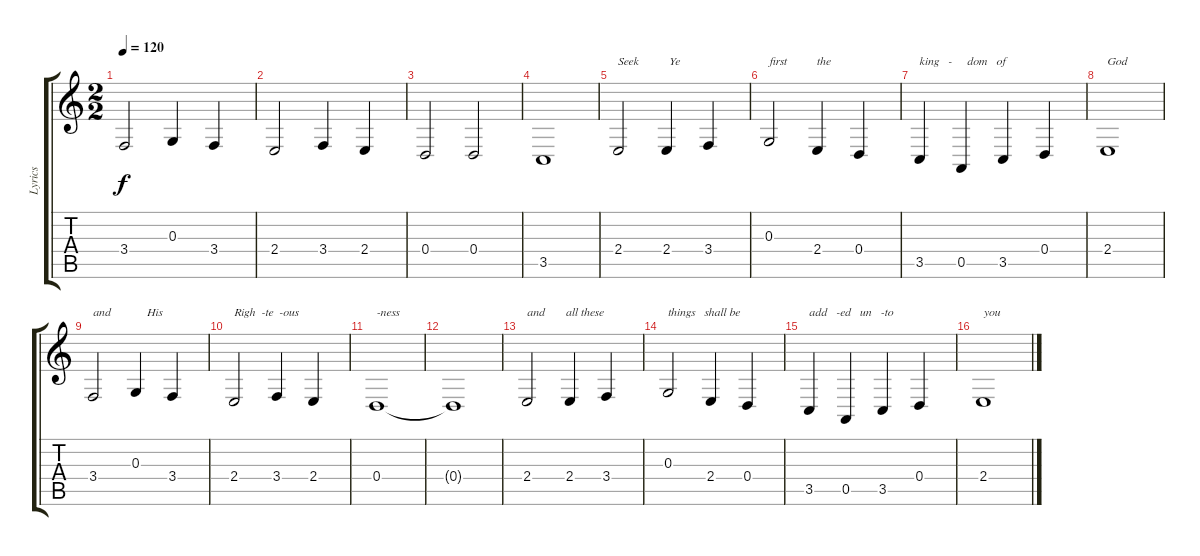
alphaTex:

\track ("Lyrics" "Lyrics") {instrument acousticgrandpiano}
\staff {score tabs}
\tuning (E4 B3 G3 D3 A2 E2) {hide}
\ts (2 2)
\tempo 120
\clef g2
\ks c
3.4.2{dy f instrument acousticgrandpiano} 0.3.4 3.4.4 |
2.4.2 3.4.4 2.4.4 |
0.4.2 0.4.2 |
3.5.1 |
2.4.2{txt "Seek          Ye"} 2.4.4 3.4.4 |
0.3.2{txt "first          the "} 2.4.4 0.4.4 |
3.5.4{txt "king   -     dom   of"} 0.5.4 3.5.4 0.4.4 |
2.4.1{txt "God"} |
3.4.2{txt "and            His"} 0.3.4 3.4.4 |
2.4.2{txt "Righ  -te  -ous"} 3.4.4 2.4.4 |
0.4.1{txt "-ness"} |
0.4{t}.1 |
2.4.2{txt "and       all these"} 2.4.4 3.4.4 |
0.3.2{txt "things   shall be"} 2.4.4 0.4.4 |
3.5.4{txt "add   -ed   un   -to"} 0.5.4 3.5.4 0.4.4 |
2.4.1{txt "you"}
